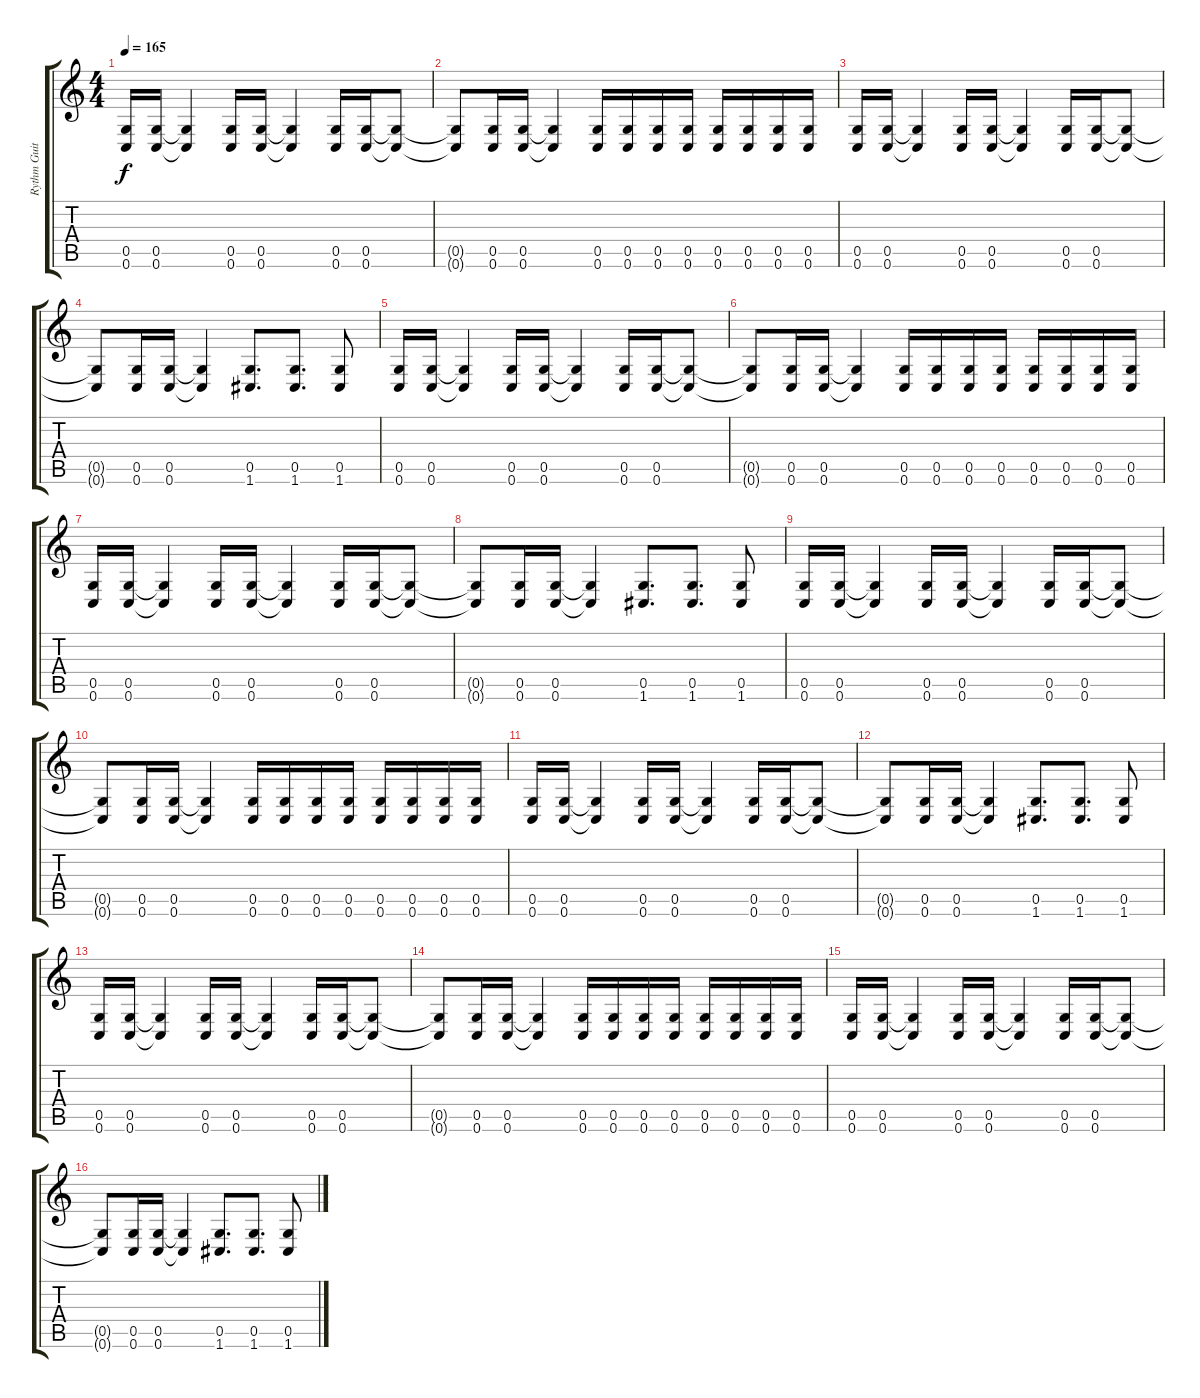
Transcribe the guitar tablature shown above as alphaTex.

\track ("Rythm Guitar #2" "Rythm Guit") {instrument distortionguitar}
\staff {score tabs}
\tuning (D4 A3 F3 C3 G2 C2) {hide}
\ts (4 4)
\tempo 165
\clef g2
\ks c
(0.5 0.6).16{dy f} (0.5 0.6).16 (0.5{t} 0.6{t}).4 (0.5 0.6).16 (0.5 0.6).16 (0.5{t} 0.6{t}).4 (0.5 0.6).16 (0.5 0.6).16 (0.5{t} 0.6{t}).8 |
(0.5{t} 0.6{t}).8 (0.5 0.6).16 (0.5 0.6).16 (0.5{t} 0.6{t}).4 (0.5 0.6).16 (0.5 0.6).16 (0.5 0.6).16 (0.5 0.6).16 (0.5 0.6).16 (0.5 0.6).16 (0.5 0.6).16 (0.5 0.6).16 |
(0.5 0.6).16 (0.5 0.6).16 (0.5{t} 0.6{t}).4 (0.5 0.6).16 (0.5 0.6).16 (0.5{t} 0.6{t}).4 (0.5 0.6).16 (0.5 0.6).16 (0.5{t} 0.6{t}).8 |
(0.5{t} 0.6{t}).8 (0.5 0.6).16 (0.5 0.6).16 (0.5{t} 0.6{t}).4 (0.5 1.6).8{d} (0.5 1.6).8{d} (0.5 1.6).8 |
(0.5 0.6).16 (0.5 0.6).16 (0.5{t} 0.6{t}).4 (0.5 0.6).16 (0.5 0.6).16 (0.5{t} 0.6{t}).4 (0.5 0.6).16 (0.5 0.6).16 (0.5{t} 0.6{t}).8 |
(0.5{t} 0.6{t}).8 (0.5 0.6).16 (0.5 0.6).16 (0.5{t} 0.6{t}).4 (0.5 0.6).16 (0.5 0.6).16 (0.5 0.6).16 (0.5 0.6).16 (0.5 0.6).16 (0.5 0.6).16 (0.5 0.6).16 (0.5 0.6).16 |
(0.5 0.6).16 (0.5 0.6).16 (0.5{t} 0.6{t}).4 (0.5 0.6).16 (0.5 0.6).16 (0.5{t} 0.6{t}).4 (0.5 0.6).16 (0.5 0.6).16 (0.5{t} 0.6{t}).8 |
(0.5{t} 0.6{t}).8 (0.5 0.6).16 (0.5 0.6).16 (0.5{t} 0.6{t}).4 (0.5 1.6).8{d} (0.5 1.6).8{d} (0.5 1.6).8 |
(0.5 0.6).16 (0.5 0.6).16 (0.5{t} 0.6{t}).4 (0.5 0.6).16 (0.5 0.6).16 (0.5{t} 0.6{t}).4 (0.5 0.6).16 (0.5 0.6).16 (0.5{t} 0.6{t}).8 |
(0.5{t} 0.6{t}).8 (0.5 0.6).16 (0.5 0.6).16 (0.5{t} 0.6{t}).4 (0.5 0.6).16 (0.5 0.6).16 (0.5 0.6).16 (0.5 0.6).16 (0.5 0.6).16 (0.5 0.6).16 (0.5 0.6).16 (0.5 0.6).16 |
(0.5 0.6).16 (0.5 0.6).16 (0.5{t} 0.6{t}).4 (0.5 0.6).16 (0.5 0.6).16 (0.5{t} 0.6{t}).4 (0.5 0.6).16 (0.5 0.6).16 (0.5{t} 0.6{t}).8 |
(0.5{t} 0.6{t}).8 (0.5 0.6).16 (0.5 0.6).16 (0.5{t} 0.6{t}).4 (0.5 1.6).8{d} (0.5 1.6).8{d} (0.5 1.6).8 |
(0.5 0.6).16 (0.5 0.6).16 (0.5{t} 0.6{t}).4 (0.5 0.6).16 (0.5 0.6).16 (0.5{t} 0.6{t}).4 (0.5 0.6).16 (0.5 0.6).16 (0.5{t} 0.6{t}).8 |
(0.5{t} 0.6{t}).8 (0.5 0.6).16 (0.5 0.6).16 (0.5{t} 0.6{t}).4 (0.5 0.6).16 (0.5 0.6).16 (0.5 0.6).16 (0.5 0.6).16 (0.5 0.6).16 (0.5 0.6).16 (0.5 0.6).16 (0.5 0.6).16 |
(0.5 0.6).16 (0.5 0.6).16 (0.5{t} 0.6{t}).4 (0.5 0.6).16 (0.5 0.6).16 (0.5{t} 0.6{t}).4 (0.5 0.6).16 (0.5 0.6).16 (0.5{t} 0.6{t}).8 |
(0.5{t} 0.6{t}).8 (0.5 0.6).16 (0.5 0.6).16 (0.5{t} 0.6{t}).4 (0.5 1.6).8{d} (0.5 1.6).8{d} (0.5 1.6).8
